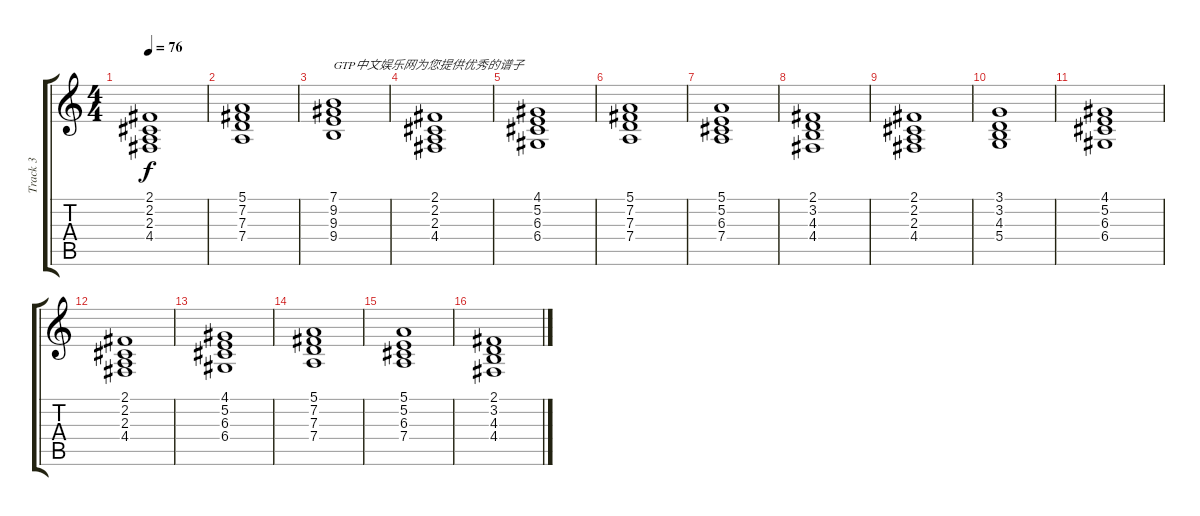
\track ("Track 3" "Track 3") {instrument reversecymbal}
\staff {score tabs}
\tuning (E4 B3 G3 D3 A2 E2) {hide}
\ts (4 4)
\tempo 76
\clef g2
\ks c
(2.1 2.2 2.3 4.4).1{dy f} |
(5.1 7.2 7.3 7.4).1 |
(7.1 9.2 9.3 9.4).1{txt "GTP中文娱乐网为您提供优秀的谱子"} |
(2.1 2.2 2.3 4.4).1{instrument stringensemble2} |
(4.1 5.2 6.3 6.4).1 |
(5.1 7.2 7.3 7.4).1 |
(5.1 5.2 6.3 7.4).1 |
(2.1 3.2 4.3 4.4).1 |
(2.1 2.2 2.3 4.4).1 |
(3.1 3.2 4.3 5.4).1 |
(4.1 5.2 6.3 6.4).1 |
(2.1 2.2 2.3 4.4).1{instrument stringensemble2} |
(4.1 5.2 6.3 6.4).1 |
(5.1 7.2 7.3 7.4).1 |
(5.1 5.2 6.3 7.4).1 |
(2.1 3.2 4.3 4.4).1
